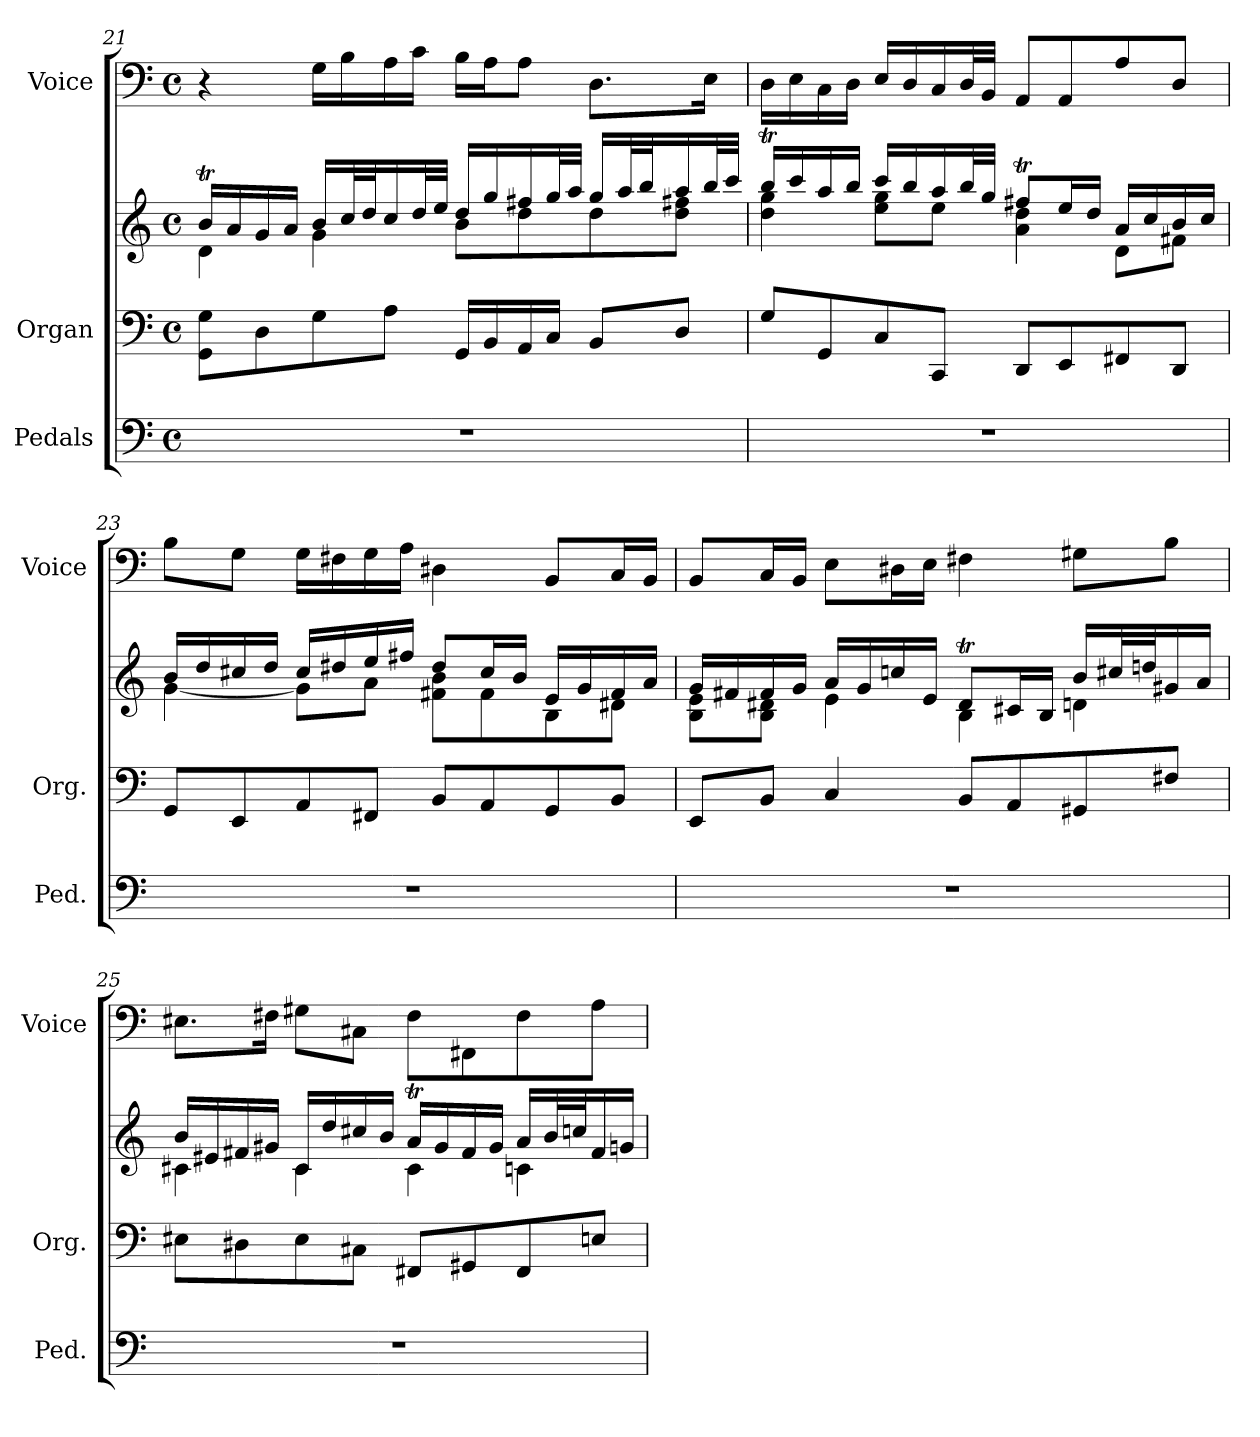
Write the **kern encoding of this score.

**kern	**kern	**kern	**kern
*part3	*part2	*part2	*part1
*staff4	*staff3	*staff2	*staff1
*I"Pedals	*I"Organ	*	*I"Voice
*I'Ped.	*I'Org.	*	*I'Voice
*clefF4	*clefF4	*clefG2	*clefF4
*k[]	*k[]	*k[]	*k[]
*C:	*C:	*C:	*C:
*M4/4	*M4/4	*M4/4	*M4/4
*met(c)	*met(c)	*met(c)	*met(c)
=21	=21	=21	=21
*	*	*^	*
1r	8GGi\ 8GiL	16bti/LL	4di\	4r
.	.	16ai/	.	.
.	8Di\	16gi/	.	.
.	.	16ai/JJ	.	.
.	8Gi\	16bi/LL	4gi\	16Gi\LL
.	.	32cci/L	.	16Bi\
.	.	32ddi/J	.	.
.	8Ai\J	16cci/	.	16Ai\
.	.	32ddi/L	.	16ci\JJ
.	.	32eei/JJJ	.	.
.	16GGi/LL	16ddi/LL	8bi\L	16Bi\LL
.	16BBi/	16ggi/	.	16Ai\J
.	16AAi/	16ff#Xi/	8ddi\	8Ai\J
.	16Ci/JJ	32ggi/L	.	.
.	.	32aai/JJJ	.	.
.	8BBi/L	16ggi/LL	8ddi\	8.Di\L
.	.	32aai/L	.	.
.	.	32bbi/J	.	.
.	8Di/J	16aai/	8ddi\ 8ff#XiJ	.
.	.	32bbi/L	.	16Ei\Jk
.	.	32ccci/JJJ	.	.
!!LO:PB:g=z
=22	=22	=22	=22	=22
1r	8Gi/L	16bbti/LL	4ddi\ 4ggi	16Di\LL
.	.	16ccci/	.	16Ei\
.	8GGi/	16aai/	.	16Ci\
.	.	16bbi/JJ	.	16Di\JJ
.	8Ci/	16ccci/LL	8eei\ 8ggiL	16Ei/LL
.	.	16bbi/	.	16Di/
.	8CCi/J	16aai/	8eei\J	16Ci/
.	.	32bbi/L	.	32Di/L
.	.	32ggi/JJJ	.	32BBi/JJJ
.	8DDi/L	8ff#Xti/L	4ai\ 4ddi	8AAi/L
.	8EEi/	16eei/L	.	8AAi/
.	.	16ddi/JJ	.	.
.	8FF#Xi/	16ai/LL	8di\L	8Ai/
.	.	16cci/	.	.
.	8DDi/J	16bi/	8f#Xi\J	8Di/J
.	.	16cci/JJ	.	.
=23	=23	=23	=23	=23
1r	8GGi/L	16bi/LL	[<4gi\	8Bi\L
.	.	16ddi/	.	.
.	8EEi/	16cc#Xi/	.	8Gi\J
.	.	16ddi/JJ	.	.
.	8AAi/	16cc#i/LL	8gi\L]	16Gi\LL
.	.	16dd#Xi/	.	16F#Xi\
.	8FF#Xi/J	16eei/	8ai\J	16Gi\
.	.	16ff#Xi/JJ	.	16Ai\JJ
.	8BBi/L	8dd#i/L	8f#Xi\ 8biL	4D#Xi\
.	8AAi/	16cc#i/L	8f#i\	.
.	.	16bi/JJ	.	.
.	8GGi/	16ei/LL	8Bi\	8BBi/L
.	.	16gi/	.	.
.	8BBi/J	16f#i/	8d#Xi\J	16Ci/L
.	.	16ai/JJ	.	16BBi/JJ
!!LO:LB:g=z
=24	=24	=24	=24	=24
1r	8EEi/L	16gi/LL	8Bi\ 8eiL	8BBi/L
.	.	16f#Xi/	.	.
.	8BBi/J	16f#i/	8Bi\ 8d#XiJ	16Ci/L
.	.	16gi/JJ	.	16BBi/JJ
.	4Ci/	16ai/LL	4ei\	8Ei\L
.	.	16gi/	.	.
.	.	16ccni/	.	16D#Xi\L
.	.	16ei/JJ	.	16Ei\JJ
.	8BBi/L	8d#ti/L	4Bi\	4F#Xi\
.	8AAi/	16c#Xi/L	.	.
.	.	16Bi/JJ	.	.
.	8GG#Xi/	16bi/LL	4dni\	8G#Xi\L
.	.	32cc#Xi/L	.	.
.	.	32ddni/J	.	.
.	8F#Xi/J	16g#Xi/	.	8Bi\J
.	.	16ai/JJ	.	.
=25	=25	=25	=25	=25
1r	8E#Xi\L	16bi/LL	4c#Xi\	8.E#Xi\L
.	.	16e#Xi/	.	.
.	8D#Xi\	16f#Xi/	.	.
.	.	16g#Xi/JJ	.	16F#Xi\Jk
.	8E#i\	16c#i/LL	4c#i\	8G#Xi\L
.	.	16ddi/	.	.
.	8C#Xi\J	16cc#Xi/	.	8C#Xi\J
.	.	16bi/JJ	.	.
.	8FF#Xi/L	16aTi/LL	4c#i\	8F#i\L
.	.	16g#i/	.	.
.	8GG#Xi/	16f#i/	.	8FF#Xi\
.	.	16g#i/JJ	.	.
.	8FF#i/	16ai/LL	4cni\	8F#i\
.	.	32bi/L	.	.
.	.	32ccni/J	.	.
.	8Eni/J	16f#i/	.	8Ai\J
.	.	16gni/JJ	.	.
*	*	*v	*v	*
=	=	=	=
*-	*-	*-	*-
